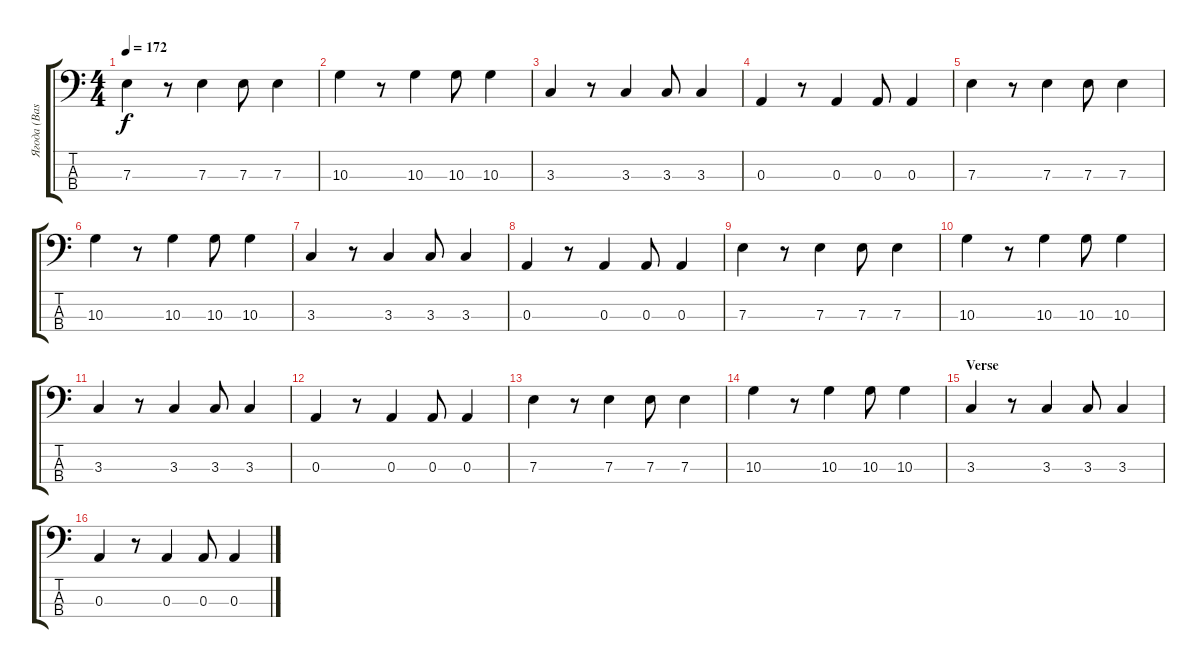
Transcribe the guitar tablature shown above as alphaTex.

\track ("Ягода (Bass)" "Ягода (Bas") {instrument electricbassfinger}
\staff {score tabs}
\tuning (G2 D2 A1 E1) {hide}
\ts (4 4)
\tempo 172
\clef f4
\ks c
7.3.4{dy f} r.8 7.3.4 7.3.8 7.3.4 |
10.3.4 r.8 10.3.4 10.3.8 10.3.4 |
3.3.4 r.8 3.3.4 3.3.8 3.3.4 |
0.3.4 r.8 0.3.4 0.3.8 0.3.4 |
7.3.4 r.8 7.3.4 7.3.8 7.3.4 |
10.3.4 r.8 10.3.4 10.3.8 10.3.4 |
3.3.4 r.8 3.3.4 3.3.8 3.3.4 |
0.3.4 r.8 0.3.4 0.3.8 0.3.4 |
7.3.4 r.8 7.3.4 7.3.8 7.3.4 |
10.3.4 r.8 10.3.4 10.3.8 10.3.4 |
3.3.4 r.8 3.3.4 3.3.8 3.3.4 |
0.3.4 r.8 0.3.4 0.3.8 0.3.4 |
7.3.4 r.8 7.3.4 7.3.8 7.3.4 |
10.3.4 r.8 10.3.4 10.3.8 10.3.4 |
\section ("" "Verse")
3.3.4 r.8 3.3.4 3.3.8 3.3.4 |
0.3.4 r.8 0.3.4 0.3.8 0.3.4
